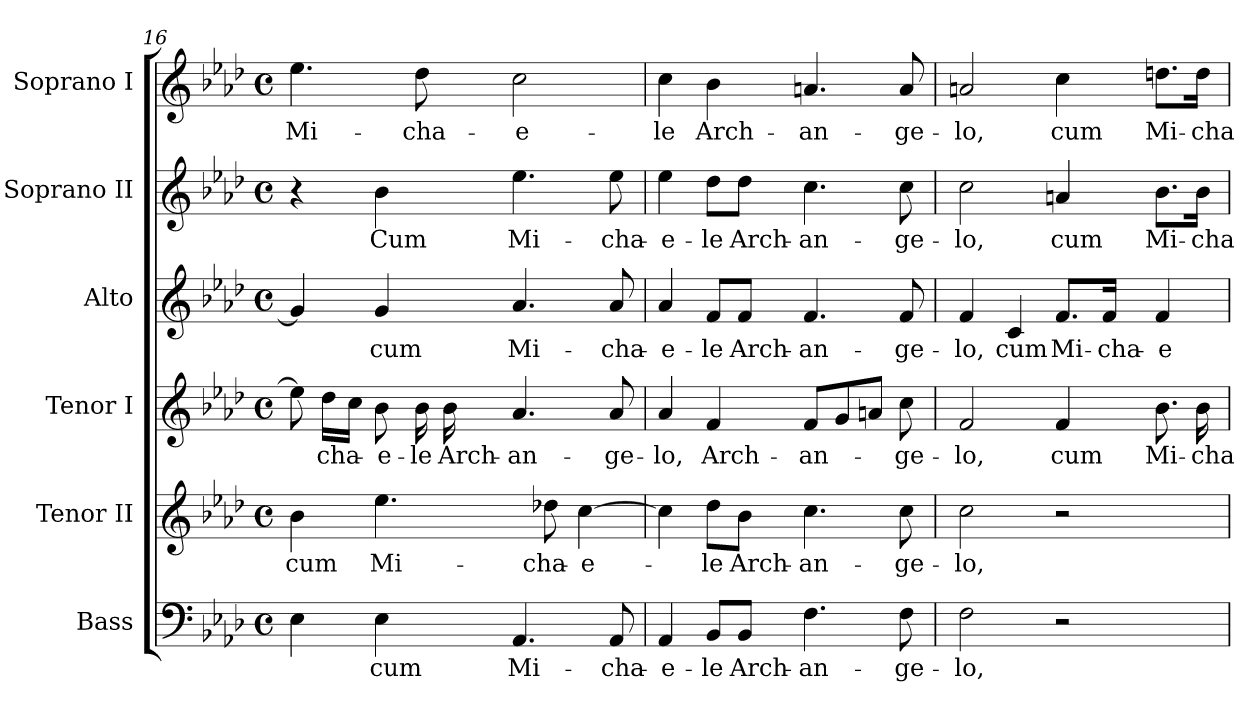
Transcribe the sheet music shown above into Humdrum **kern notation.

**kern	**text	**kern	**text	**kern	**text	**kern	**text	**kern	**text	**kern	**text
*part6	*part6	*part5	*part5	*part4	*part4	*part3	*part3	*part2	*part2	*part1	*part1
*staff6	*staff6	*staff5	*staff5	*staff4	*staff4	*staff3	*staff3	*staff2	*staff2	*staff1	*staff1
*I"Bass	*	*I"Tenor II	*	*I"Tenor I	*	*I"Alto	*	*I"Soprano II	*	*I"Soprano I	*
*I'B.	*	*I'T. II	*	*I'T. I	*	*I'A.	*	*I'S. II	*	*I'S. I	*
*clefF4	*	*clefG2	*	*clefG2	*	*clefG2	*	*clefG2	*	*clefG2	*
*	*	*ITrd7c12	*	*ITrd7c12	*	*	*	*	*	*	*
*k[b-e-a-d-]	*	*k[b-e-a-d-]	*	*k[b-e-a-d-]	*	*k[b-e-a-d-]	*	*k[b-e-a-d-]	*	*k[b-e-a-d-]	*
*A-:	*	*A-:	*	*A-:	*	*A-:	*	*A-:	*	*A-:	*
*M4/4	*	*M4/4	*	*M4/4	*	*M4/4	*	*M4/4	*	*M4/4	*
*met(c)	*	*met(c)	*	*met(c)	*	*met(c)	*	*met(c)	*	*met(c)	*
=16	=16	=16	=16	=16	=16	=16	=16	=16	=16	=16	=16
!	!	!	!LO:LY:b:color=#000000	!	!	!	!	!	!	!	!
!	!	!	!	!	!	!	!	!	!	!	!LO:LY:b:color=#000000
4E-i\	.	4B-i\	cum	8e-i\]	.	4gi/]	.	4r	.	4.ee-i\	Mi-
!	!	!	!	!	!LO:LY:b:color=#000000	!	!	!	!	!	!
.	.	.	.	16d-i\LL	-cha-	.	.	.	.	.	.
.	.	.	.	16ci\JJ	.	.	.	.	.	.	.
!	!LO:LY:b:color=#000000	!	!	!	!	!	!	!	!	!	!
!	!	!	!LO:LY:b:color=#000000	!	!	!	!	!	!	!	!
!	!	!	!	!	!LO:LY:b:color=#000000	!	!	!	!	!	!
!	!	!	!	!	!	!	!LO:LY:b:color=#000000	!	!	!	!
!	!	!	!	!	!	!	!	!	!LO:LY:b:color=#000000	!	!
4E-i\	cum	4.e-i\	Mi-	8B-i\	-e-	4gi/	cum	4b-i\	Cum	.	.
!	!	!	!	!	!LO:LY:b:color=#000000	!	!	!	!	!	!
!	!	!	!	!	!	!	!	!	!	!	!LO:LY:b:color=#000000
.	.	.	.	16B-i\	-le	.	.	.	.	8dd-i\	-cha-
!	!	!	!	!	!LO:LY:b:color=#000000	!	!	!	!	!	!
.	.	.	.	16B-i\	Arch-	.	.	.	.	.	.
!	!LO:LY:b:color=#000000	!	!	!	!	!	!	!	!	!	!
!	!	!	!	!	!LO:LY:b:color=#000000	!	!	!	!	!	!
!	!	!	!	!	!	!	!LO:LY:b:color=#000000	!	!	!	!
!	!	!	!	!	!	!	!	!	!LO:LY:b:color=#000000	!	!
!	!	!	!	!	!	!	!	!	!	!	!LO:LY:b:color=#000000
4.AA-i/	Mi-	.	.	4.A-i/	-an-	4.a-i/	Mi-	4.ee-i\	Mi-	2cci\	-e-
!	!	!	!LO:LY:b:color=#000000	!	!	!	!	!	!	!	!
.	.	8d-Xi\	-cha-	.	.	.	.	.	.	.	.
!	!	!	!LO:LY:b:color=#000000	!	!	!	!	!	!	!	!
.	.	[>4ci\	-e-	.	.	.	.	.	.	.	.
!	!LO:LY:b:color=#000000	!	!	!	!	!	!	!	!	!	!
!	!	!	!	!	!LO:LY:b:color=#000000	!	!	!	!	!	!
!	!	!	!	!	!	!	!LO:LY:b:color=#000000	!	!	!	!
!	!	!	!	!	!	!	!	!	!LO:LY:b:color=#000000	!	!
8AA-i/	-cha-	.	.	8A-i/	-ge-	8a-i/	-cha-	8ee-i\	-cha-	.	.
!!LO:PB:g=z
=17	=17	=17	=17	=17	=17	=17	=17	=17	=17	=17	=17
!	!LO:LY:b:color=#000000	!	!	!	!	!	!	!	!	!	!
!	!	!	!	!	!LO:LY:b:color=#000000	!	!	!	!	!	!
!	!	!	!	!	!	!	!LO:LY:b:color=#000000	!	!	!	!
!	!	!	!	!	!	!	!	!	!LO:LY:b:color=#000000	!	!
!	!	!	!	!	!	!	!	!	!	!	!LO:LY:b:color=#000000
4AA-i/	-e-	4ci\]	.	4A-i/	-lo,	4a-i/	-e-	4ee-i\	-e-	4cci\	-le
!	!LO:LY:b:color=#000000	!	!	!	!	!	!	!	!	!	!
!	!	!	!LO:LY:b:color=#000000	!	!	!	!	!	!	!	!
!	!	!	!	!	!LO:LY:b:color=#000000	!	!	!	!	!	!
!	!	!	!	!	!	!	!LO:LY:b:color=#000000	!	!	!	!
!	!	!	!	!	!	!	!	!	!LO:LY:b:color=#000000	!	!
!	!	!	!	!	!	!	!	!	!	!	!LO:LY:b:color=#000000
8BB-i/L	-le	8d-i\L	-le	4Fi/	Arch-	8fi/L	-le	8dd-i\L	-le	4b-i\	Arch-
!	!LO:LY:b:color=#000000	!	!	!	!	!	!	!	!	!	!
!	!	!	!LO:LY:b:color=#000000	!	!	!	!	!	!	!	!
!	!	!	!	!	!	!	!LO:LY:b:color=#000000	!	!	!	!
!	!	!	!	!	!	!	!	!	!LO:LY:b:color=#000000	!	!
8BB-i/J	Arch-	8B-i\J	Arch-	.	.	8fi/J	Arch-	8dd-i\J	Arch-	.	.
!	!LO:LY:b:color=#000000	!	!	!	!	!	!	!	!	!	!
!	!	!	!LO:LY:b:color=#000000	!	!	!	!	!	!	!	!
!	!	!	!	!	!LO:LY:b:color=#000000	!	!	!	!	!	!
!	!	!	!	!	!	!	!LO:LY:b:color=#000000	!	!	!	!
!	!	!	!	!	!	!	!	!	!LO:LY:b:color=#000000	!	!
!	!	!	!	!	!	!	!	!	!	!	!LO:LY:b:color=#000000
4.Fi\	-an-	4.ci\	-an-	8Fi/L	-an-	4.fi/	-an-	4.cci\	-an-	4.ani/	-an-
.	.	.	.	8Gi/	.	.	.	.	.	.	.
.	.	.	.	8Ani/J	.	.	.	.	.	.	.
!	!LO:LY:b:color=#000000	!	!	!	!	!	!	!	!	!	!
!	!	!	!LO:LY:b:color=#000000	!	!	!	!	!	!	!	!
!	!	!	!	!	!LO:LY:b:color=#000000	!	!	!	!	!	!
!	!	!	!	!	!	!	!LO:LY:b:color=#000000	!	!	!	!
!	!	!	!	!	!	!	!	!	!LO:LY:b:color=#000000	!	!
!	!	!	!	!	!	!	!	!	!	!	!LO:LY:b:color=#000000
8Fi\	-ge-	8ci\	-ge-	8ci\	-ge-	8fi/	-ge-	8cci\	-ge-	8ai/	-ge-
=18	=18	=18	=18	=18	=18	=18	=18	=18	=18	=18	=18
!	!LO:LY:b:color=#000000	!	!	!	!	!	!	!	!	!	!
!	!	!	!LO:LY:b:color=#000000	!	!	!	!	!	!	!	!
!	!	!	!	!	!LO:LY:b:color=#000000	!	!	!	!	!	!
!	!	!	!	!	!	!	!LO:LY:b:color=#000000	!	!	!	!
!	!	!	!	!	!	!	!	!	!LO:LY:b:color=#000000	!	!
!	!	!	!	!	!	!	!	!	!	!	!LO:LY:b:color=#000000
2Fi\	-lo,	2ci\	-lo,	2Fi/	-lo,	4fi/	-lo,	2cci\	-lo,	2ani/	-lo,
!	!	!	!	!	!	!	!LO:LY:b:color=#000000	!	!	!	!
.	.	.	.	.	.	4ci/	cum	.	.	.	.
!	!	!	!	!	!LO:LY:b:color=#000000	!	!	!	!	!	!
!	!	!	!	!	!	!	!LO:LY:b:color=#000000	!	!	!	!
!	!	!	!	!	!	!	!	!	!LO:LY:b:color=#000000	!	!
!	!	!	!	!	!	!	!	!	!	!	!LO:LY:b:color=#000000
2r	.	2r	.	4Fi/	cum	8.fi/L	Mi-	4ani/	cum	4cci\	cum
!	!	!	!	!	!	!	!LO:LY:b:color=#000000	!	!	!	!
.	.	.	.	.	.	16fi/Jk	-cha-	.	.	.	.
!	!	!	!	!	!LO:LY:b:color=#000000	!	!	!	!	!	!
!	!	!	!	!	!	!	!LO:LY:b:color=#000000	!	!	!	!
!	!	!	!	!	!	!	!	!	!LO:LY:b:color=#000000	!	!
!	!	!	!	!	!	!	!	!	!	!	!LO:LY:b:color=#000000
.	.	.	.	8.B-i\	Mi-	4fi/	-e-	8.b-i\L	Mi-	8.ddni\L	Mi-
!	!	!	!	!	!LO:LY:b:color=#000000	!	!	!	!	!	!
!	!	!	!	!	!	!	!	!	!LO:LY:b:color=#000000	!	!
!	!	!	!	!	!	!	!	!	!	!	!LO:LY:b:color=#000000
.	.	.	.	16B-i\	-cha-	.	.	16b-i\Jk	-cha-	16ddi\Jk	-cha-
=	=	=	=	=	=	=	=	=	=	=	=
*-	*-	*-	*-	*-	*-	*-	*-	*-	*-	*-	*-
